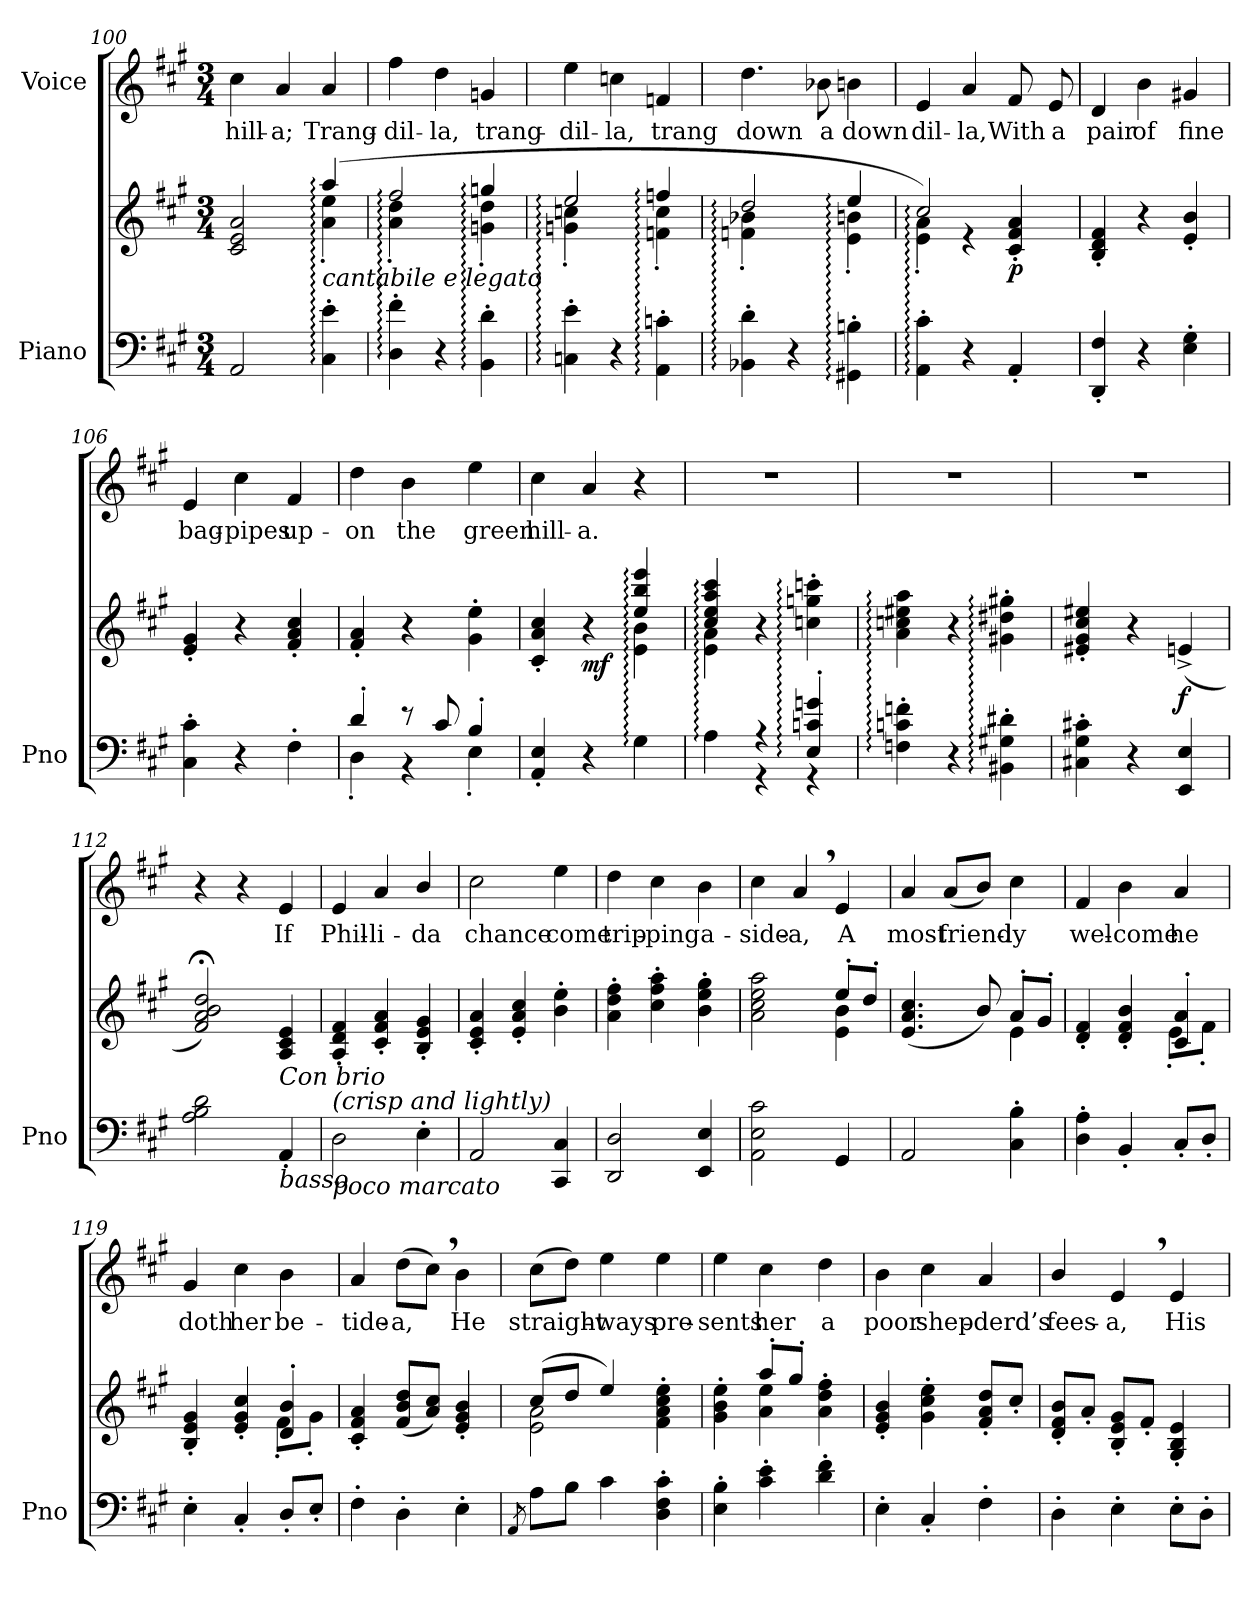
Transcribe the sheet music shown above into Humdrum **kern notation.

**kern	**kern	**dynam	**kern	**text
*part2	*part2	*part2	*part1	*part1
*staff3	*staff2	*staff2/3	*staff1	*staff1
*I"Piano	*	*	*I"Voice	*
*I'Pno	*	*	*	*
*clefF4	*clefG2	*	*clefG2	*
*k[f#c#g#]	*k[f#c#g#]	*	*k[f#c#g#]	*
*M3/4	*M3/4	*	*M3/4	*
=100	=100	=100	=100	=100
*	*^	*	*	*
!	!	!	!	!	!LO:LY:b
2AA/	2c#/ 2e/ 2a/	2ryy	.	4cc#\	hill-
!	!	!	!	!	!LO:LY:b
.	.	.	.	4a/	-a;
!	!LO:TX:b:i:t=cantabile e legato	!	!	!	!
!	!	!	!LO:DY:b	!	!LO:LY:b
!	!	!	!LO:DY:n=1:b	!	!
4C#\::' 4e\::'	(4aa::/	4a\::' 4ee\::'	p other-dynamics	4a/	Trang-
=101	=101	=101	=101	=101	=101
!	!	!	!	!	!LO:LY:b
4D\::' 4f#\::'	2ff#::/	4a\::' 4dd\::'	.	4ff#\	-dil-
!	!	!	!	!	!LO:LY:b
4r	.	4ryy	.	4dd\	-la,
!	!	!	!	!	!LO:LY:b
4BB\::' 4d\::'	4ggn::/	4gn\::' 4dd\::'	.	4gn/	trang-
=102	=102	=102	=102	=102	=102
!	!	!	!	!	!LO:LY:b
4Cn\::' 4e\::'	2ee::/	4gn\::' 4ccn\::'	.	4ee\	-dil-
!	!	!	!	!	!LO:LY:b
4r	.	4ryy	.	4ccn\	-la,
!	!	!	!	!	!LO:LY:b
4AA\::' 4cn\::'	4ffn::/	4fn\::' 4cc\::'	.	4fn/	trang
!!LO:LB:g=z
=103	=103	=103	=103	=103	=103
!	!	!	!	!	!LO:LY:b
4BB-X\::' 4d\::'	2dd::/	4fn\::' 4b-X\::'	.	4.dd\	down
4r	.	4ryy	.	.	.
!	!	!	!	!	!LO:LY:b
.	.	.	.	8b-X\	a
!	!	!	!	!	!LO:LY:b
4GG#X\::' 4Bn\::'	4ee::/	4e\::' 4bn\::'	.	4bn\	down
=104	=104	=104	=104	=104	=104
!	!	!	!	!	!LO:LY:b
4AA\::' 4c#\::'	2cc#::/)	4e\::' 4a\::'	.	4e/	dil-
!	!	!	!	!	!LO:LY:b
4r	.	4r	.	4a/	-la,
!	!	!	!LO:DY:b	!	!LO:LY:b
4AA'/	4c#/' 4f#/' 4a/'	4ryy	p	8f#/	With
!	!	!	!	!	!LO:LY:b
.	.	.	.	8e/	a
*	*v	*v	*	*	*
=105	=105	=105	=105	=105
!	!	!	!	!LO:LY:b
4DD/' 4F#/'	4B/' 4d/' 4f#/'	.	4d/	pair
!	!	!	!	!LO:LY:b
4r	4r	.	4b\	of
!	!	!	!	!LO:LY:b
4E\' 4G#\'	4e/' 4b/'	.	4g#X/	fine
=106	=106	=106	=106	=106
!	!	!	!	!LO:LY:b
4C#\' 4c#\'	4e/' 4g#/'	.	4e/	bag-
!	!	!	!	!LO:LY:b
4r	4r	.	4cc#\	-pipes
!	!	!	!	!LO:LY:b
4F#'\	4f#/' 4a/' 4cc#/'	.	4f#/	up-
=107	=107	=107	=107	=107
*^	*	*	*	*
!	!	!	!	!	!LO:LY:b
4d'/	4D'\	4f#/' 4a/'	.	4dd\	-on
!	!	!	!	!	!LO:LY:b
8r	4r	4r	.	4b\	the
8c#/	.	.	.	.	.
!	!	!	!	!	!LO:LY:b
4B'/	4E'\	4g#\' 4ee\'	.	4ee\	green
!!LO:LB:g=z
=108	=108	=108	=108	=108	=108
*	*	*^	*	*	*
!	!	!	!	!	!	!LO:LY:b
*v	*v	*	*	*	*	*
4AA/' 4E/'	4c#/' 4a/' 4cc#/'	2ryy	.	4cc#\	hill-
!	!	!	!LO:DY:b	!	!LO:LY:b
4r	4r	.	mf	4a/	-a.
4G#::\	4ee/:: 4bb/:: 4eee/::	4e\ 4b\	.	4r	.
=109	=109	=109	=109	=109	=109
*^	*	*	*	*	*
4A::\	4ryy	4cc#/:: 4ee/:: 4aa/:: 4ccc#/::	4e\ 4a\	.	2.r	.
4r	4r	4r	2ryy	.	.	.
4E/::' 4cn/::' 4gn/::'	4r	4ccn\::' 4ggn\::' 4cccn\::'	.	.	.	.
*v	*v	*	*	*	*	*
*	*v	*v	*	*	*
=110	=110	=110	=110	=110
4Fn\::' 4cn\::' 4fn\::'	4a\:: 4ccn\:: 4ee#X\:: 4aa\::	.	2.r	.
4r	4r	.	.	.
4BB#X\::' 4G#X\::' 4d#X\::'	4g#X\::' 4dd#X\::' 4gg#X\::'	.	.	.
=111	=111	=111	=111	=111
4C#X\' 4G#\' 4c#X\'	4e#X/' 4g#/' 4cc#/' 4ee#X/'	.	2.r	.
4r	4r	.	.	.
!	!	!LO:DY:b	!	!
4EE/ 4E/	(>4en^>/	f	.	.
=112	=112	=112	=112	=112
2A\ 2B\ 2d\	2f#/;< 2a/;< 2b/;< 2dd/;<)	.	4r	.
.	.	.	4r	.
!	!LO:TX:b:i:t=Con brio	!	!	!
!LO:TX:b:i:t=basso	!	!	!	!
!	!	!	!	!LO:LY:b
4AA'/	4A/ 4c#/ 4e/	.	4e/	If
!!LO:PB:g=z
=113	=113	=113	=113	=113
!	!LO:TX:b:i:t=(crisp and lightly)	!	!	!
!LO:TX:b:i:t=poco marcato	!	!	!	!
!	!	!	!	!LO:LY:b
2D\	4A/' 4d/' 4f#/'	.	4e/	Phil-
!	!	!	!	!LO:LY:b
.	4c#/' 4f#/' 4a/'	.	4a/	-li-
!	!	!	!	!LO:LY:b
4E'\	4B/' 4e/' 4g#/'	.	4b/	-da
=114	=114	=114	=114	=114
!	!	!	!	!LO:LY:b
2AA/	4c#/' 4e/' 4a/'	.	2cc#\	chance
.	4e/' 4a/' 4cc#/'	.	.	.
!	!	!	!	!LO:LY:b
4CC#/ 4C#/	4b\' 4ee\'	.	4ee\	come
=115	=115	=115	=115	=115
!	!	!	!	!LO:LY:b
2DD/ 2D/	4a\' 4dd\' 4ff#\'	.	4dd\	trip-
!	!	!	!	!LO:LY:b
.	4cc#\' 4ff#\' 4aa\'	.	4cc#\	-ping
!	!	!	!	!LO:LY:b
4EE/ 4E/	4b\' 4ee\' 4gg#\'	.	4b\	a-
=116	=116	=116	=116	=116
*	*^	*	*	*
!	!	!	!	!	!LO:LY:b
2AA\ 2E\ 2c#\	2a\ 2cc#\ 2ee\ 2aa\	2ryy	.	4cc#\	-side-
!	!	!	!	!	!LO:LY:b
.	.	.	.	4a,/	-a,
!	!	!	!	!	!LO:LY:b
4GG#/	8ee'/L	4e\ 4b\	.	4e/	A
.	8dd'/J	.	.	.	.
=117	=117	=117	=117	=117	=117
!	!	!	!	!	!LO:LY:b
2AA/	(>4.e/ 4.a/ 4.cc#/	2ryy	.	4a/	most
!	!	!	!	!	!LO:LY:b
.	.	.	.	(8a/L	friend-
.	8b/)	.	.	8b/J)	.
!	!	!	!	!	!LO:LY:b
4C#\' 4B\'	8a'/L	4e\	.	4cc#\	-ly
.	8g#'/J	.	.	.	.
!!LO:LB:g=z
=118	=118	=118	=118	=118	=118
!	!	!	!	!	!LO:LY:b
4D\' 4A\'	4d/' 4f#/'	2ryy	.	4f#/	wel-
!	!	!	!	!	!LO:LY:b
4BB'/	4d/' 4f#/' 4b/'	.	.	4b\	-come
!	!	!	!	!	!LO:LY:b
8C#'/L	4c#/' 4a/'	8e'\L	.	4a/	he
8D'/J	.	8f#'\J	.	.	.
=119	=119	=119	=119	=119	=119
!	!	!	!	!	!LO:LY:b
4E'\	4B/' 4e/' 4g#/'	2ryy	.	4g#/	doth
!	!	!	!	!	!LO:LY:b
4C#'/	4e/' 4g#/' 4cc#/'	.	.	4cc#\	her
!	!	!	!	!	!LO:LY:b
8D'/L	4d/' 4b/'	8f#'\L	.	4b\	be-
8E'/J	.	8g#'\J	.	.	.
=120	=120	=120	=120	=120	=120
!	!	!	!	!	!LO:LY:b
*	*v	*v	*	*	*
4F#'\	4c#/' 4f#/' 4a/'	.	4a/	-tide-
!	!	!	!	!LO:LY:b
4D'\	(>8f#/ 8b/ 8dd/L	.	(8dd\L	-a,
.	8a/ 8cc#/J)	.	8cc#,\J)	.
!	!	!	!	!LO:LY:b
4E'\	4e/' 4g#/' 4b/'	.	4b\	He
=121	=121	=121	=121	=121
8qAA/	.	.	.	.
*	*^	*	*	*
!	!	!	!	!	!LO:LY:b
8A\L	(8cc#/L	2e\ 2a\	.	(8cc#\L	straight-
8B\J	8dd/J	.	.	8dd\J)	.
!	!	!	!	!	!LO:LY:b
4c#\	4ee/)	.	.	4ee\	-ways
!	!	!	!	!	!LO:LY:b
4D\' 4F#\' 4c#\'	4f#\' 4a\' 4cc#\' 4ee\'	4ryy	.	4ee\	pre-
=122	=122	=122	=122	=122	=122
!	!	!	!	!	!LO:LY:b
4E\' 4B\'	4g#\'> 4b\'> 4ee\'>	4ryy	.	4ee\	-sents
!	!	!	!	!	!LO:LY:b
4c#\' 4e\'	8aa'/L	4a\ 4ee\	.	4cc#\	her
.	8gg#'/J	.	.	.	.
!	!	!	!	!	!LO:LY:b
4d\' 4f#\'	4a\' 4dd\' 4ff#\'	4ryy	.	4dd\	a
!!LO:LB:g=z
=123	=123	=123	=123	=123	=123
!	!	!	!	!	!LO:LY:b
*	*v	*v	*	*	*
4E'\	4e/' 4g#/' 4b/'	.	4b\	poor
!	!	!	!	!LO:LY:b
4C#'/	4g#\' 4cc#\' 4ee\'	.	4cc#\	shep-
!	!	!	!	!LO:LY:b
4F#'\	8f#/'> 8a/'> 8dd/'>L	.	4a/	-derd’s
.	8cc#'>/J	.	.	.
=124	=124	=124	=124	=124
!	!	!	!	!LO:LY:b
4D'\	8d/'> 8f#/'> 8b/'>L	.	4b/	fees-
.	8a'>/J	.	.	.
!	!	!	!	!LO:LY:b
4E'\	8B/'> 8e/'> 8g#/'>L	.	4e,/	-a,
.	8f#'>/J	.	.	.
!	!	!	!	!LO:LY:b
8E'\L	4G#/' 4B/' 4e/'	.	4e/	His
8D'\J	.	.	.	.
=	=	=	=	=
*-	*-	*-	*-	*-
